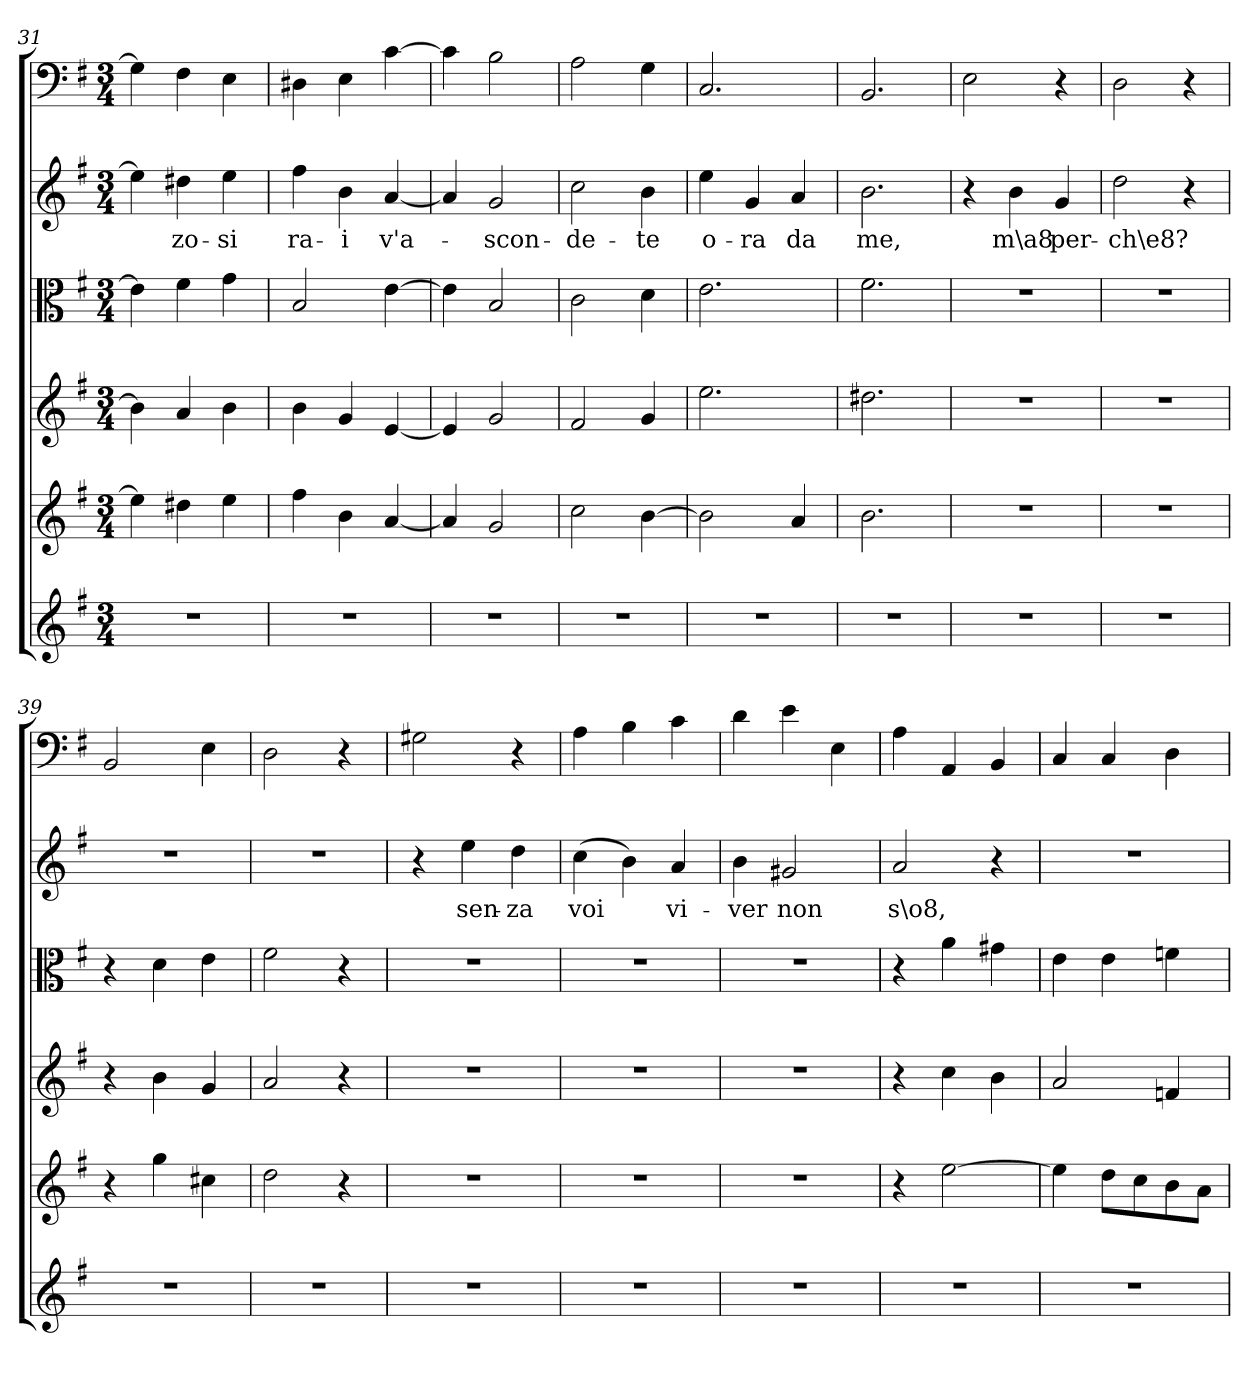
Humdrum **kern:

**kern	**kern	**kern	**kern	**kern	**text	**kern
*part6	*part5	*part4	*part3	*part2	*part2	*part1
*staff6	*staff5	*staff4	*staff3	*staff2	*staff2	*staff1
*clefG2	*clefG2	*clefG2	*clefC3	*clefG2	*	*clefF4
*k[f#]	*k[f#]	*k[f#]	*k[f#]	*k[f#]	*	*k[f#]
*e:	*e:	*e:	*e:	*e:	*	*e:
*M3/4	*M3/4	*M3/4	*M3/4	*M3/4	*	*M3/4
=31	=31	=31	=31	=31	=31	=31
2.r	4ee\]	4b\]	4e\]	4ee\]	.	4G\]
.	4dd#X\	4a/	4f#\	4dd#X\	-zo-	4F#\
.	4ee\	4b\	4g\	4ee\	-si	4E\
=32	=32	=32	=32	=32	=32	=32
2.r	4ff#\	4b\	2B/	4ff#\	ra-	4D#X\
.	4b\	4g/	.	4b\	-i	4E\
.	[4a/	[4e/	[4e\	[4a/	v'a-	[4c\
=33	=33	=33	=33	=33	=33	=33
2.r	4a/]	4e/]	4e\]	4a/]	.	4c\]
.	2g/	2g/	2B/	2g/	-scon-	2B\
=34	=34	=34	=34	=34	=34	=34
2.r	2cc\	2f#/	2c\	2cc\	-de-	2A\
.	[4b\	4g/	4d\	4b\	-te	4G\
=35	=35	=35	=35	=35	=35	=35
2.r	2b\]	2.ee\	2.e\	4ee\	o-	2.C/
.	.	.	.	4g/	-ra	.
.	4a/	.	.	4a/	da	.
=36	=36	=36	=36	=36	=36	=36
2.r	2.b\	2.dd#X\	2.f#\	2.b\	me,	2.BB/
=37	=37	=37	=37	=37	=37	=37
2.r	2.r	2.r	2.r	4r	.	2E\
.	.	.	.	4b\	m\a8	.
.	.	.	.	4g/	per-	4r
=38	=38	=38	=38	=38	=38	=38
2.r	2.r	2.r	2.r	2dd\	-ch\e8?	2D\
.	.	.	.	4r	.	4r
=39	=39	=39	=39	=39	=39	=39
2.r	4r	4r	4r	2.r	.	2BB/
.	4gg\	4b\	4d\	.	.	.
.	4cc#X\	4g/	4e\	.	.	4E\
=40	=40	=40	=40	=40	=40	=40
2.r	2dd\	2a/	2f#\	2.r	.	2D\
.	4r	4r	4r	.	.	4r
=41	=41	=41	=41	=41	=41	=41
2.r	2.r	2.r	2.r	4r	.	2G#X\
.	.	.	.	4ee\	sen-	.
.	.	.	.	4dd\	-za	4r
=42	=42	=42	=42	=42	=42	=42
2.r	2.r	2.r	2.r	(4cc\	voi	4A\
.	.	.	.	4b\)	.	4B\
.	.	.	.	4a/	vi-	4c\
=43	=43	=43	=43	=43	=43	=43
2.r	2.r	2.r	2.r	4b\	-ver	4d\
.	.	.	.	2g#X/	non	4e\
.	.	.	.	.	.	4E\
=44	=44	=44	=44	=44	=44	=44
2.r	4r	4r	4r	2a/	s\o8,	4A\
.	[2ee\	4cc\	4a\	.	.	4AA/
.	.	4b\	4g#X\	4r	.	4BB/
=45	=45	=45	=45	=45	=45	=45
2.r	4ee\]	2a/	4e\	2.r	.	4C/
.	8dd\L	.	4e\	.	.	4C/
.	8cc\	.	.	.	.	.
.	8b\	4fn/	4fn\	.	.	4D\
.	8a\J	.	.	.	.	.
=	=	=	=	=	=	=
*-	*-	*-	*-	*-	*-	*-
